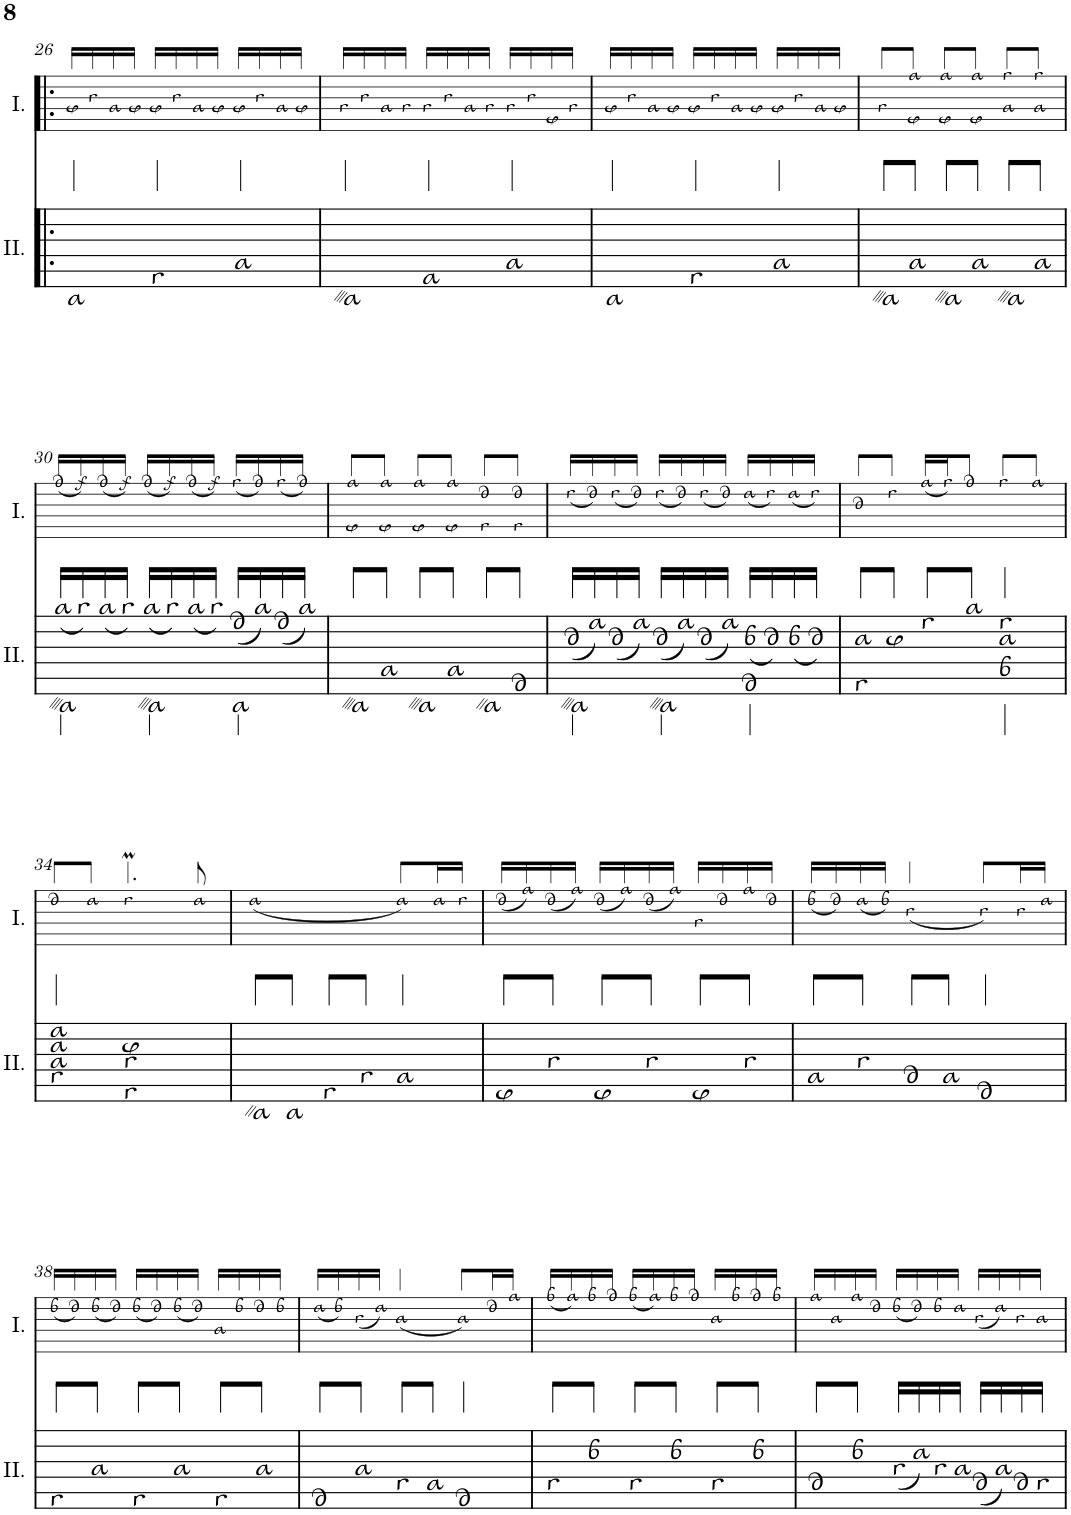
**kern	**kern	**kern	**kern
*part2	*part2	*part1	*part1
*staff4	*staff3	*staff2	*staff1
*I"II.	*	*I"I.	*
*I'II.	*	*I'I.	*
!!LO:PB:g=z
*	*clefGv2	*	*clefGv2
*k[f#]	*k[f#]	*k[f#]	*k[f#]
*M3/4	*M3/4	*M3/4	*M3/4
=26!|:	=26!|:	=26!|:	=26!|:
4DD/	4DD	16F#/LL	16F#/LL
.	.	16A/	16A/J
.	.	16D/	16D/L
.	.	16F#/JJ	16F#/JJ
4FF#/	4FF#	16F#/LL	16F#/LL
.	.	16A/	16A/J
.	.	16D/	16D/L
.	.	16F#/JJ	16F#/JJ
4AA/	4AA	16F#/LL	16F#/LL
.	.	16A/	16A/J
.	.	16D/	16D/L
.	.	16F#/JJ	16F#/JJ
=27	=27	=27	=27
4AAA/	4AAA	16E/LL	16E/LL
.	.	16A/	16A/J
.	.	16D/	16D/L
.	.	16E/JJ	16E/JJ
4EE/	4EE	16E/LL	16E/LL
.	.	16A/	16A/J
.	.	16D/	16D/L
.	.	16E/JJ	16E/JJ
4AA/	4AA	16E/LL	16E/LL
.	.	16A/	16A/J
.	.	16C#X/	16C#X/L
.	.	16E/JJ	16E/JJ
=28	=28	=28	=28
4DD/	4DD	16F#/LL	16F#/LL
.	.	16A/	16A/J
.	.	16D/	16D/L
.	.	16F#/JJ	16F#/JJ
4FF#/	4FF#	16F#/LL	16F#/LL
.	.	16A/	16A/J
.	.	16D/	16D/L
.	.	16F#/JJ	16F#/JJ
4AA/	4AA	16F#/LL	16F#/LL
.	.	16A/	16A/J
.	.	16D/	16D/L
.	.	16F#/JJ	16F#/JJ
=29	=29	=29	=29
8AAA/L	8AAA/L	8E/L	8E/L
8AA/J	8AA/J	8C#X/ 8e/J	8C#X/ 8e/J
8AAA/L	8AAA/L	8C#/ 8e/L	8C#/ 8e/L
8AA/J	8AA/J	8C#/ 8e/J	8C#/ 8e/J
8AAA/L	8AAA/L	8D/ 8f#/L	8D/ 8f#/L
8AA/J	8AA/J	8D/ 8f#/J	8D/ 8f#/J
!!LO:LB:g=z
=30	=30	=30	=30
*^	*^	*	*
16e/LL	4AAA\	(16e\LL	4AAA	16g/LL	(16g\LL
16f#/	.	16f#\J)	.	16a/	16a\J)
16e/	.	(16e\L	.	16g/	(16g\L
16f#/JJ	.	16f#\JJ)	.	16a/JJ	16a\JJ)
16e/LL	4AAA\	(16e\LL	4AAA	16g/LL	(16g\LL
16f#/	.	16f#\J)	.	16a/	16a\J)
16e/	.	(16e\L	.	16g/	(16g\L
16f#/JJ	.	16f#\JJ)	.	16a/JJ	16a\JJ)
16d/LL	4DD\	(16d\LL	4DD	16f#/LL	(16f#\LL
16e/	.	16e\J)	.	16g/	16g\J)
16d/	.	(16d\L	.	16f#/	(16f#\L
16e/JJ	.	16e\JJ)	.	16g/JJ	16g\JJ)
*v	*v	*	*	*	*
*	*v	*v	*	*
=31	=31	=31	=31
8AAA/L	8AAA/L	8C#X/ 8e/L	8C#X/ 8e/L
8AA/J	8AA/J	8C#/ 8e/J	8C#/ 8e/J
8AAA/L	8AAA/L	8C#/ 8e/L	8C#/ 8e/L
8AA/J	8AA/J	8C#/ 8e/J	8C#/ 8e/J
8BBB/L	8BBB/L	8BB/ 8d/L	8BB/ 8d/L
8GG/J	8GG/J	8BB/ 8d/J	8BB/ 8d/J
=32	=32	=32	=32
*^	*^	*	*
16A/LL	4AAA\	(16A/LL	4AAA	16c#X/LL	(16c#X\LL
16B/	.	16B/J)	.	16d/	16d\J)
16A/	.	(16A/L	.	16c#/	(16c#\L
16B/JJ	.	16B/JJ)	.	16d/JJ	16d\JJ)
16A/LL	4AAA\	(16A/LL	4AAA	16c#/LL	(16c#\LL
16B/	.	16B/J)	.	16d/	16d\J)
16A/	.	(16A/L	.	16c#/	(16c#\L
16B/JJ	.	16B/JJ)	.	16d/JJ	16d\JJ)
16G/LL	4GG\	(16G/LL	4GG	16B/LL	(16B\LL
16A/	.	16A/J)	.	16c#/	16c#\J)
16G/	.	(16G/L	.	16B/	(16B\L
16A/JJ	.	16A/JJ)	.	16c#/JJ	16c#\JJ)
=33	=33	=33	=33	=33	=33
8F#/L	2FF#	8F#/L	2FF#	8A#X/L	8A#X\L
8A#X/J	.	8A#X/J	.	8c#X/J	8c#X\J
8c#X/L	.	8c#X\L	.	16e/LL	(16e\LL
.	.	.	.	16f#/J	16f#\J)
8e/J	.	8e\J	.	8g/J	8g\J
4F#/ 4c#/	4AA#X\	4F# 4c#	4AA#X	8f#/L	8f#\L
.	.	.	.	8e/J	8e\J
*v	*v	*	*	*	*
*	*v	*v	*	*
!!LO:LB:g=z
=34	=34	=34	=34
4BB/ 4D/ 4F#/ 4B/	4BB 4D 4F# 4B	8d/L	8d\L
.	.	8B/J	8B\J
2FF# 2E 2A#X	2FF# 2E 2A#X	4.c#Xm/	4.c#Xm
.	.	8B/	8B
=35	=35	=35	=35
8BBB/L	8BBB/L	2B	(2B
8DD/J	8DD/J	.	.
8FF#/L	8FF#/L	.	.
8BB/J	8BB/J	.	.
4AA/	4AA	8B/L	8B\L)
.	.	16B/L	16B\L
.	.	16c#X/JJ	16c#X\JJ
=36	=36	=36	=36
8GG#X/L	8GG#X/L	16d/LL	(16d\LL
.	.	16e/	16e\J)
8E/J	8E/J	16d/	(16d\L
.	.	16e/JJ	16e\JJ)
8GG#/L	8GG#/L	16d/LL	(16d\LL
.	.	16e/	16e\J)
8E/J	8E/J	16d/	(16d\L
.	.	16e/JJ	16e\JJ)
8GG#/L	8GG#/L	16E/LL	16E/LL
.	.	16d/	16d/J
8E/J	8E/J	16e/	16e/L
.	.	16d/JJ	16d/JJ
=37	=37	=37	=37
8AA/L	8AA/L	16c/LL	(16c\LL
.	.	16d/	16d\J)
8E/J	8E/J	16B/	(16B\L
.	.	16c/JJ	16c\JJ)
8C/L	8C/L	4A/	(4A
8AA/J	8AA/J	.	.
4GG/	4GG	8A/L	8A/L)
.	.	16A/L	16A/L
.	.	16B/JJ	16B/JJ
!!LO:LB:g=z
=38	=38	=38	=38
8FF#/L	8FF#/L	16c/LL	(16c\LL
.	.	16d/	16d\J)
8D/J	8D/J	16c/	(16c\L
.	.	16d/JJ	16d\JJ)
8FF#/L	8FF#/L	16c/LL	(16c\LL
.	.	16d/	16d\J)
8D/J	8D/J	16c/	(16c\L
.	.	16d/JJ	16d\JJ)
8FF#/L	8FF#/L	16D/LL	16D/LL
.	.	16c/	16c/J
8D/J	8D/J	16d/	16d/L
.	.	16c/JJ	16c/JJ
=39	=39	=39	=39
8GG/L	8GG/L	16B/LL	(16B\LL
.	.	16c/	16c\J)
8D/J	8D/J	16A/	(16A\L
.	.	16B/JJ	16B\JJ)
8BB/L	8BB/L	4G/	(4G
8AA/J	8AA/J	.	.
4GG/	4GG	8G/L	8G\L)
.	.	16d/L	16d\L
.	.	16e/JJ	16e\JJ
=40	=40	=40	=40
8BB/L	8BB/L	16fn/LL	(16fn\LL
.	.	16e/	16e\J)
8G/J	8G/J	16f/	16f\L
.	.	16g/JJ	16g\JJ
8BB/L	8BB/L	16f/LL	(16f\LL
.	.	16e/	16e\J)
8G/J	8G/J	16f/	16f\L
.	.	16g/JJ	16g\JJ
8BB/L	8BB/L	16G/LL	16G\LL
.	.	16f/	16f\J
8G/J	8G/J	16g/	16g\L
.	.	16f/JJ	16f\JJ
=41	=41	=41	=41
8C/L	8C/L	16e/LL	16e\LL
.	.	16G/	16G\J
8G/J	8G/J	16e/	16e\L
.	.	16d/JJ	16d\JJ
16E/LL	(16E/LL	16c/LL	(16c\LL
16F#/	16F#/J)	16d/	16d\J)
16E/	16E/L	16c/	16c\L
16D/JJ	16D/JJ	16B/JJ	16B\JJ
16C/LL	(16C/LL	16A/LL	(16A/LL
16D/	16D/J)	16B/	16B/J)
16C/	16C/L	16A/	16A/L
16BB/JJ	16BB/JJ	16G/JJ	16G/JJ
=	=	=	=
*-	*-	*-	*-
